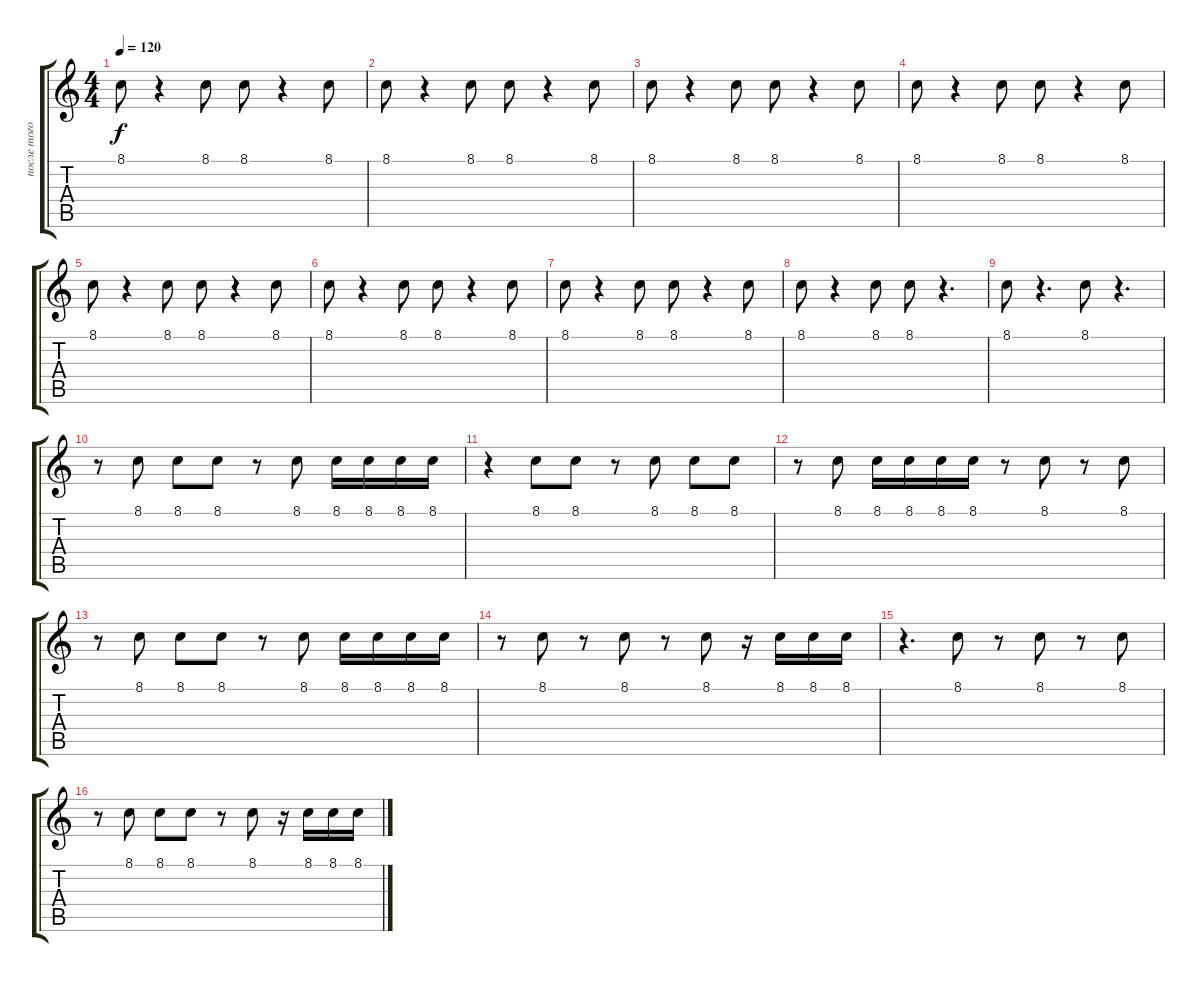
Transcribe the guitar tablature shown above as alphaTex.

\track ("после того, как" "после того") {instrument synthdrum}
\staff {score tabs}
\tuning (E4 B3 G3 D3 A2 E2) {hide}
\ts (4 4)
\tempo 120
\clef g2
\ks c
8.1.8{dy f} r.4 8.1.8 8.1.8 r.4 8.1.8 |
8.1.8 r.4 8.1.8 8.1.8 r.4 8.1.8 |
8.1.8 r.4 8.1.8 8.1.8 r.4 8.1.8 |
8.1.8 r.4 8.1.8 8.1.8 r.4 8.1.8 |
8.1.8 r.4 8.1.8 8.1.8 r.4 8.1.8 |
8.1.8 r.4 8.1.8 8.1.8 r.4 8.1.8 |
8.1.8 r.4 8.1.8 8.1.8 r.4 8.1.8 |
8.1.8 r.4 8.1.8 8.1.8 r.4{d} |
8.1.8 r.4{d} 8.1.8 r.4{d} |
r.8 8.1.8 8.1.8 8.1.8 r.8 8.1.8 8.1.16 8.1.16 8.1.16 8.1.16 |
r.4 8.1.8 8.1.8 r.8 8.1.8 8.1.8 8.1.8 |
r.8 8.1.8 8.1.16 8.1.16 8.1.16 8.1.16 r.8 8.1.8 r.8 8.1.8 |
r.8 8.1.8 8.1.8 8.1.8 r.8 8.1.8 8.1.16 8.1.16 8.1.16 8.1.16 |
r.8 8.1.8 r.8 8.1.8 r.8 8.1.8 r.16 8.1.16 8.1.16 8.1.16 |
r.4{d} 8.1.8 r.8 8.1.8 r.8 8.1.8 |
r.8 8.1.8 8.1.8 8.1.8 r.8 8.1.8 r.16 8.1.16 8.1.16 8.1.16
